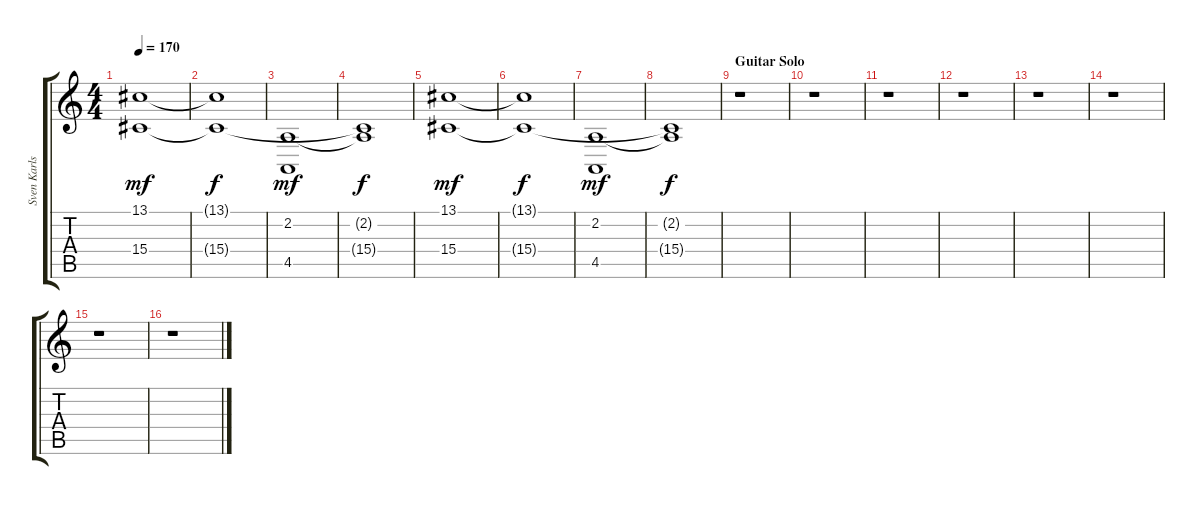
\track ("Sven Karlsson -Keyboards-" "Sven Karls") {instrument synthstrings1}
\staff {score tabs}
\tuning (C4 G3 Eb3 Bb2 F2 C2) {hide}
\ts (4 4)
\tempo 170
\clef g2
\ks c
(13.1 15.4).1{dy mf} |
(13.1{t} 15.4{t}).1{dy f} |
(2.2 4.5).1{dy mf} |
(2.2{t} 15.4{t}).1{dy f} |
(13.1 15.4).1{dy mf} |
(13.1{t} 15.4{t}).1{dy f} |
(2.2 4.5).1{dy mf} |
(2.2{t} 15.4{t}).1{dy f} |
\section ("" "Guitar Solo")
r.1 |
r.1 |
r.1 |
r.1 |
r.1 |
r.1 |
r.1 |
r.1
